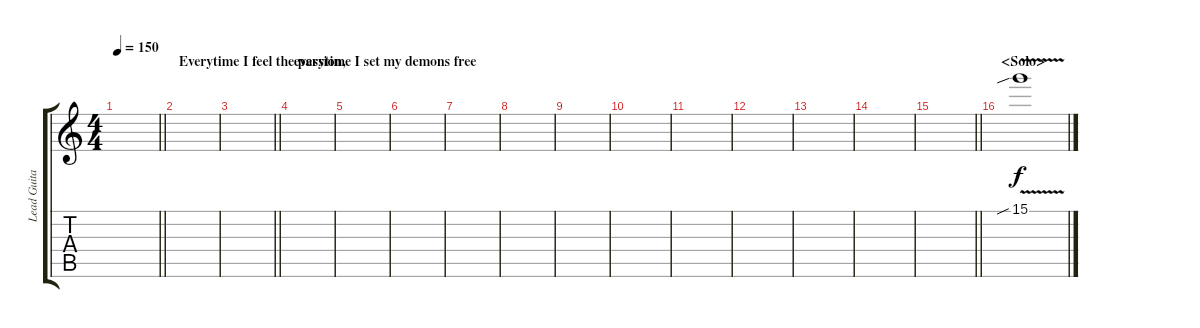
\track ("Lead Guitar" "Lead Guita") {instrument overdrivenguitar}
\staff {score tabs}
\tuning (E4 B3 G3 D3 A2 E2) {hide}
\ts (4 4)
\tempo 150
\clef g2
\barLineRight lightlight
\ks c
|
\section ("" "Everytime I feel the passion,")
|
\barLineRight lightlight
|
\section ("" "everytime I set my demons free")
|
|
|
|
|
|
|
|
|
|
|
\barLineRight lightlight
|
\section ("" "<Solo>")
15.1{v sib}.1
